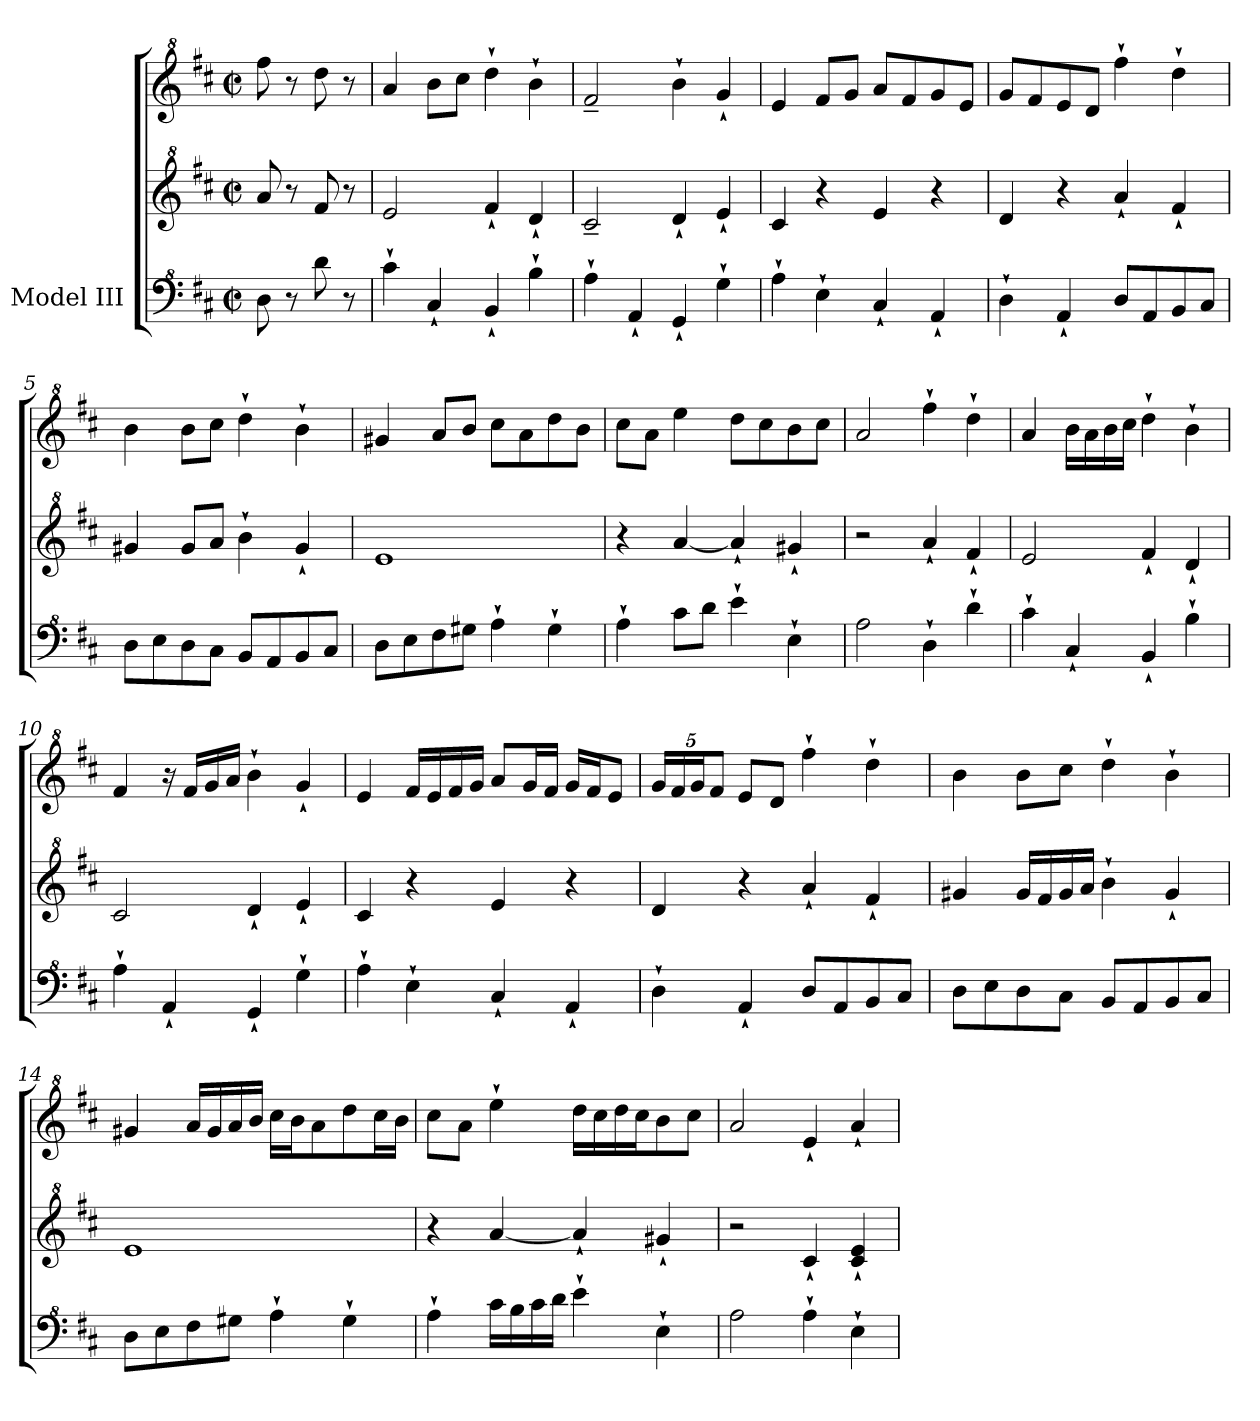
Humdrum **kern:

**kern	**kern	**kern
*part1	*part1	*part1
*staff3	*staff2	*staff1
*I"Model III	*	*
*clefF^4	*clefG^2	*clefG^2
*k[f#c#]	*k[f#c#]	*k[f#c#]
*M2/2	*M2/2	*M2/2
*met(c|)	*met(c|)	*met(c|)
*MM120	*MM120	*MM120
=	=	=
8d\	8aa/	8fff#\
8r	8r	8r
*	*	*MM132
8dd\	8ff#/	8ddd\
8r	8r	8r
=1	=1	=1
*	*	*MM144
4cc#`\	2ee/	4aa/
4c#`/	.	8bb\L
.	.	8ccc#\J
4B`/	4ff#`/	4ddd`\
4b`\	4dd`/	4bb`\
=2	=2	=2
4a`\	2cc#~/	2ff#~/
4A`/	.	.
4G`/	4dd`/	4bb`\
4g`\	4ee`/	4gg`/
=3	=3	=3
4a`\	4cc#/	4ee/
4e`\	4r	8ff#/L
.	.	8gg/J
4c#`/	4ee/	8aa/L
.	.	8ff#/
4A`/	4r	8gg/
.	.	8ee/J
=4	=4	=4
4d`\	4dd/	8gg/L
.	.	8ff#/
4A`/	4r	8ee/
.	.	8dd/J
8d/L	4aa`/	4fff#`\
8A/	.	.
8B/	4ff#`/	4ddd`\
8c#/J	.	.
!!LO:LB:g=z
=5	=5	=5
8d\L	4gg#X/	4bb\
8e\	.	.
8d\	8gg#/L	8bb\L
8c#\J	8aa/J	8ccc#\J
8B/L	4bb`\	4ddd`\
8A/	.	.
8B/	4gg#`/	4bb`\
8c#/J	.	.
=6	=6	=6
8d\L	1ee	4gg#X/
8e\	.	.
8f#\	.	8aa/L
8g#X\J	.	8bb/J
4a`\	.	8ccc#\L
.	.	8aa\
4g#`\	.	8ddd\
.	.	8bb\J
=7	=7	=7
4a`\	4r	8ccc#\L
.	.	8aa\J
8cc#\L	[4aa/	4eee\
8dd\J	.	.
4ee`\	4aa`/]	8ddd\L
.	.	8ccc#\
4e`\	4gg#X`/	8bb\
.	.	8ccc#\J
=8	=8	=8
2a\	2r	2aa/
4d`\	4aa`/	4fff#`\
4dd`\	4ff#`/	4ddd`\
!!LO:LB:g=z
=9	=9	=9
4cc#`\	2ee/	4aa/
4c#`/	.	16bb\LL
.	.	16aa\
.	.	16bb\
.	.	16ccc#\JJ
4B`/	4ff#`/	4ddd`\
4b`\	4dd`/	4bb`\
=10	=10	=10
4a`\	2cc#/	4ff#/
4A`/	.	16r
.	.	16ff#/LL
.	.	16gg/
.	.	16aa/JJ
4G`/	4dd`/	4bb`\
4g`\	4ee`/	4gg`/
=11	=11	=11
4a`\	4cc#/	4ee/
4e`\	4r	16ff#/LL
.	.	16ee/
.	.	16ff#/
.	.	16gg/JJ
4c#`/	4ee/	8aa/L
.	.	16gg/L
.	.	16ff#/JJ
4A`/	4r	16gg/LL
.	.	16ff#/J
.	.	8ee/J
=12	=12	=12
*	*	*Xbrackettup
4d`\	4dd/	20gg/LL
.	.	20ff#/
.	.	20gg/J
.	.	10ff#/J
4A`/	4r	8ee/L
.	.	8dd/J
8d/L	4aa`/	4fff#`\
8A/	.	.
8B/	4ff#`/	4ddd`\
8c#/J	.	.
!!LO:PB:g=z
=13	=13	=13
8d\L	4gg#X/	4bb\
8e\	.	.
8d\	16gg#/LL	8bb\L
.	16ff#/	.
8c#\J	16gg#/	8ccc#\J
.	16aa/JJ	.
8B/L	4bb`\	4ddd`\
8A/	.	.
8B/	4gg#`/	4bb`\
8c#/J	.	.
=14	=14	=14
8d\L	1ee	4gg#X/
8e\	.	.
8f#\	.	16aa/LL
.	.	16gg#/
8g#X\J	.	16aa/
.	.	16bb/JJ
4a`\	.	16ccc#\LL
.	.	16bb\J
.	.	8aa\
4g#`\	.	8ddd\
.	.	16ccc#\L
.	.	16bb\JJ
=15	=15	=15
4a`\	4r	8ccc#\L
.	.	8aa\J
16cc#\LL	[4aa/	4eee`\
16b\	.	.
16cc#\	.	.
16dd\JJ	.	.
4ee`\	4aa`/]	16ddd\LL
.	.	16ccc#\
.	.	16ddd\
.	.	16ccc#\J
4e`\	4gg#X`/	8bb\
.	.	8ccc#\J
!!LO:LB:g=z
=16	=16	=16
2a\	2r	2aa/
4a`\	4cc#`/	4ee`/
4e`\	4cc#/` 4ee/`	4aa`/
=	=	=
*-	*-	*-
